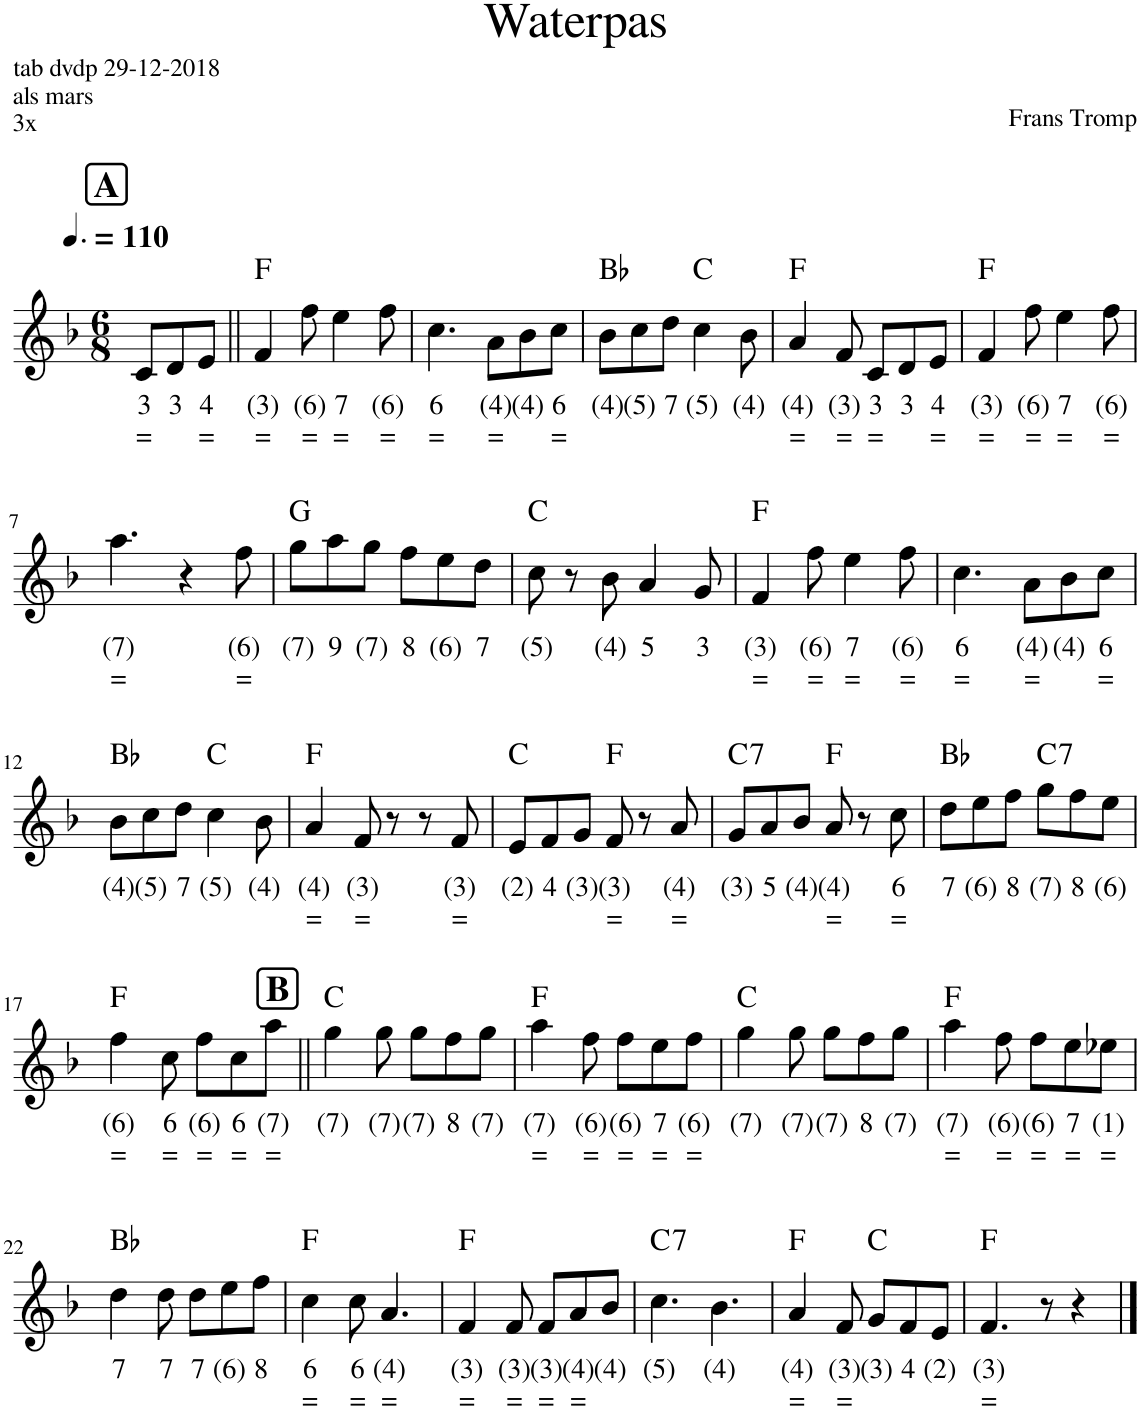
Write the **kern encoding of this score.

**kern	**text	**text	**harte
*part1	*part1	*part1	*part1
*staff1	*staff1	*staff1	*
*I"Voice	*	*	*
*I'Vo.	*	*	*
*clefG2	*	*	*
*k[b-]	*	*	*
*M6/8	*	*	*
*MM165	*	*	*
!!LO:REH:place=s1:a:B:cj:fs=14:t=A
=1	=1	=1	=1
!	!LO:LY:b	!LO:LY:b	!
8c/L	3	=	.
!	!LO:LY:b	!	!
8d/	3	.	.
!	!LO:LY:b	!LO:LY:b	!
8e/J	4	=	.
=2||	=2||	=2||	=2||
!	!LO:LY:b	!LO:LY:b	!
4f/	(3)	=	F:maj
!	!LO:LY:b	!LO:LY:b	!
8ff\	(6)	=	.
!	!LO:LY:b	!LO:LY:b	!
4ee\	7	=	.
!	!LO:LY:b	!LO:LY:b	!
8ff\	(6)	=	.
=3	=3	=3	=3
!	!LO:LY:b	!LO:LY:b	!
4.cc\	6	=	.
!	!LO:LY:b	!LO:LY:b	!
8a\L	(4)	=	.
!	!LO:LY:b	!	!
8b-\	(4)	.	.
!	!LO:LY:b	!LO:LY:b	!
8cc\J	6	=	.
=4	=4	=4	=4
!	!LO:LY:b	!	!
8b-\L	(4)	.	Bb:maj
!	!LO:LY:b	!	!
8cc\	(5)	.	.
!	!LO:LY:b	!	!
8dd\J	7	.	.
!	!LO:LY:b	!	!
4cc\	(5)	.	C:maj
!	!LO:LY:b	!	!
8b-\	(4)	.	.
=5	=5	=5	=5
!	!LO:LY:b	!LO:LY:b	!
4a/	(4)	=	F:maj
!	!LO:LY:b	!LO:LY:b	!
8f/	(3)	=	.
!	!LO:LY:b	!LO:LY:b	!
8c/L	3	=	.
!	!LO:LY:b	!	!
8d/	3	.	.
!	!LO:LY:b	!LO:LY:b	!
8e/J	4	=	.
=6	=6	=6	=6
!	!LO:LY:b	!LO:LY:b	!
4f/	(3)	=	F:maj
!	!LO:LY:b	!LO:LY:b	!
8ff\	(6)	=	.
!	!LO:LY:b	!LO:LY:b	!
4ee\	7	=	.
!	!LO:LY:b	!LO:LY:b	!
8ff\	(6)	=	.
!!LO:LB:g=z
=7	=7	=7	=7
!	!LO:LY:b	!LO:LY:b	!
4.aa\	(7)	=	.
4r	.	.	.
!	!LO:LY:b	!LO:LY:b	!
8ff\	(6)	=	.
=8	=8	=8	=8
!	!LO:LY:b	!	!
8gg\L	(7)	.	G:maj
!	!LO:LY:b	!	!
8aa\	9	.	.
!	!LO:LY:b	!	!
8gg\J	(7)	.	.
!	!LO:LY:b	!	!
8ff\L	8	.	.
!	!LO:LY:b	!	!
8ee\	(6)	.	.
!	!LO:LY:b	!	!
8dd\J	7	.	.
=9	=9	=9	=9
!	!LO:LY:b	!	!
8cc\	(5)	.	C:maj
8r	.	.	.
!	!LO:LY:b	!	!
8b-\	(4)	.	.
!	!LO:LY:b	!	!
4a/	5	.	.
!	!LO:LY:b	!	!
8g/	3	.	.
=10	=10	=10	=10
!	!LO:LY:b	!LO:LY:b	!
4f/	(3)	=	F:maj
!	!LO:LY:b	!LO:LY:b	!
8ff\	(6)	=	.
!	!LO:LY:b	!LO:LY:b	!
4ee\	7	=	.
!	!LO:LY:b	!LO:LY:b	!
8ff\	(6)	=	.
=11	=11	=11	=11
!	!LO:LY:b	!LO:LY:b	!
4.cc\	6	=	.
!	!LO:LY:b	!LO:LY:b	!
8a\L	(4)	=	.
!	!LO:LY:b	!	!
8b-\	(4)	.	.
!	!LO:LY:b	!LO:LY:b	!
8cc\J	6	=	.
!!LO:LB:g=z
=12	=12	=12	=12
!	!LO:LY:b	!	!
8b-\L	(4)	.	Bb:maj
!	!LO:LY:b	!	!
8cc\	(5)	.	.
!	!LO:LY:b	!	!
8dd\J	7	.	.
!	!LO:LY:b	!	!
4cc\	(5)	.	C:maj
!	!LO:LY:b	!	!
8b-\	(4)	.	.
=13	=13	=13	=13
!	!LO:LY:b	!LO:LY:b	!
4a/	(4)	=	F:maj
!	!LO:LY:b	!LO:LY:b	!
8f/	(3)	=	.
8r	.	.	.
8r	.	.	.
!	!LO:LY:b	!LO:LY:b	!
8f/	(3)	=	.
=14	=14	=14	=14
!	!LO:LY:b	!	!
8e/L	(2)	.	C:maj
!	!LO:LY:b	!	!
8f/	4	.	.
!	!LO:LY:b	!	!
8g/J	(3)	.	.
!	!LO:LY:b	!LO:LY:b	!
8f/	(3)	=	F:maj
8r	.	.	.
!	!LO:LY:b	!LO:LY:b	!
8a/	(4)	=	.
=15	=15	=15	=15
!	!LO:LY:b	!	!LO:H:kt=7
8g/L	(3)	.	C:7
!	!LO:LY:b	!	!
8a/	5	.	.
!	!LO:LY:b	!	!
8b-/J	(4)	.	.
!	!LO:LY:b	!LO:LY:b	!
8a/	(4)	=	F:maj
8r	.	.	.
!	!LO:LY:b	!LO:LY:b	!
8cc\	6	=	.
=16	=16	=16	=16
!	!LO:LY:b	!	!
8dd\L	7	.	Bb:maj
!	!LO:LY:b	!	!
8ee\	(6)	.	.
!	!LO:LY:b	!	!
8ff\J	8	.	.
!	!LO:LY:b	!	!LO:H:kt=7
8gg\L	(7)	.	C:7
!	!LO:LY:b	!	!
8ff\	8	.	.
!	!LO:LY:b	!	!
8ee\J	(6)	.	.
!!LO:LB:g=z
=17	=17	=17	=17
!	!LO:LY:b	!LO:LY:b	!
4ff\	(6)	=	F:maj
!	!LO:LY:b	!LO:LY:b	!
8cc\	6	=	.
!	!LO:LY:b	!LO:LY:b	!
8ff\L	(6)	=	.
!	!LO:LY:b	!LO:LY:b	!
8cc\	6	=	.
!	!LO:LY:b	!LO:LY:b	!
8aa\J	(7)	=	.
!!LO:REH:place=s1:a:B:cj:fs=14:t=B
=18||	=18||	=18||	=18||
!	!LO:LY:b	!	!
4gg\	(7)	.	C:maj
!	!LO:LY:b	!	!
8gg\	(7)	.	.
!	!LO:LY:b	!	!
8gg\L	(7)	.	.
!	!LO:LY:b	!	!
8ff\	8	.	.
!	!LO:LY:b	!	!
8gg\J	(7)	.	.
=19	=19	=19	=19
!	!LO:LY:b	!LO:LY:b	!
4aa\	(7)	=	F:maj
!	!LO:LY:b	!LO:LY:b	!
8ff\	(6)	=	.
!	!LO:LY:b	!LO:LY:b	!
8ff\L	(6)	=	.
!	!LO:LY:b	!LO:LY:b	!
8ee\	7	=	.
!	!LO:LY:b	!LO:LY:b	!
8ff\J	(6)	=	.
=20	=20	=20	=20
!	!LO:LY:b	!	!
4gg\	(7)	.	C:maj
!	!LO:LY:b	!	!
8gg\	(7)	.	.
!	!LO:LY:b	!	!
8gg\L	(7)	.	.
!	!LO:LY:b	!	!
8ff\	8	.	.
!	!LO:LY:b	!	!
8gg\J	(7)	.	.
=21	=21	=21	=21
!	!LO:LY:b	!LO:LY:b	!
4aa\	(7)	=	F:maj
!	!LO:LY:b	!LO:LY:b	!
8ff\	(6)	=	.
!	!LO:LY:b	!LO:LY:b	!
8ff\L	(6)	=	.
!	!LO:LY:b	!LO:LY:b	!
8ee\	7	=	.
!	!LO:LY:b	!LO:LY:b	!
8ee-X\J	(1)	=	.
!!LO:LB:g=z
=22	=22	=22	=22
!	!LO:LY:b	!	!
4dd\	7	.	Bb:maj
!	!LO:LY:b	!	!
8dd\	7	.	.
!	!LO:LY:b	!	!
8dd\L	7	.	.
!	!LO:LY:b	!	!
8ee\	(6)	.	.
!	!LO:LY:b	!	!
8ff\J	8	.	.
=23	=23	=23	=23
!	!LO:LY:b	!LO:LY:b	!
4cc\	6	=	F:maj
!	!LO:LY:b	!LO:LY:b	!
8cc\	6	=	.
!	!LO:LY:b	!LO:LY:b	!
4.a/	(4)	=	.
=24	=24	=24	=24
!	!LO:LY:b	!LO:LY:b	!
4f/	(3)	=	F:maj
!	!LO:LY:b	!LO:LY:b	!
8f/	(3)	=	.
!	!LO:LY:b	!LO:LY:b	!
8f/L	(3)	=	.
!	!LO:LY:b	!LO:LY:b	!
8a/	(4)	=	.
!	!LO:LY:b	!	!
8b-/J	(4)	.	.
=25	=25	=25	=25
!	!LO:LY:b	!	!LO:H:kt=7
4.cc\	(5)	.	C:7
!	!LO:LY:b	!	!
4.b-\	(4)	.	.
=26	=26	=26	=26
!	!LO:LY:b	!LO:LY:b	!
4a/	(4)	=	F:maj
!	!LO:LY:b	!LO:LY:b	!
8f/	(3)	=	.
!	!LO:LY:b	!	!
8g/L	(3)	.	C:maj
!	!LO:LY:b	!	!
8f/	4	.	.
!	!LO:LY:b	!	!
8e/J	(2)	.	.
=27	=27	=27	=27
!	!LO:LY:b	!LO:LY:b	!
4.f/	(3)	=	F:maj
8r	.	.	.
4r	.	.	.
==	==	==	==
*-	*-	*-	*-
